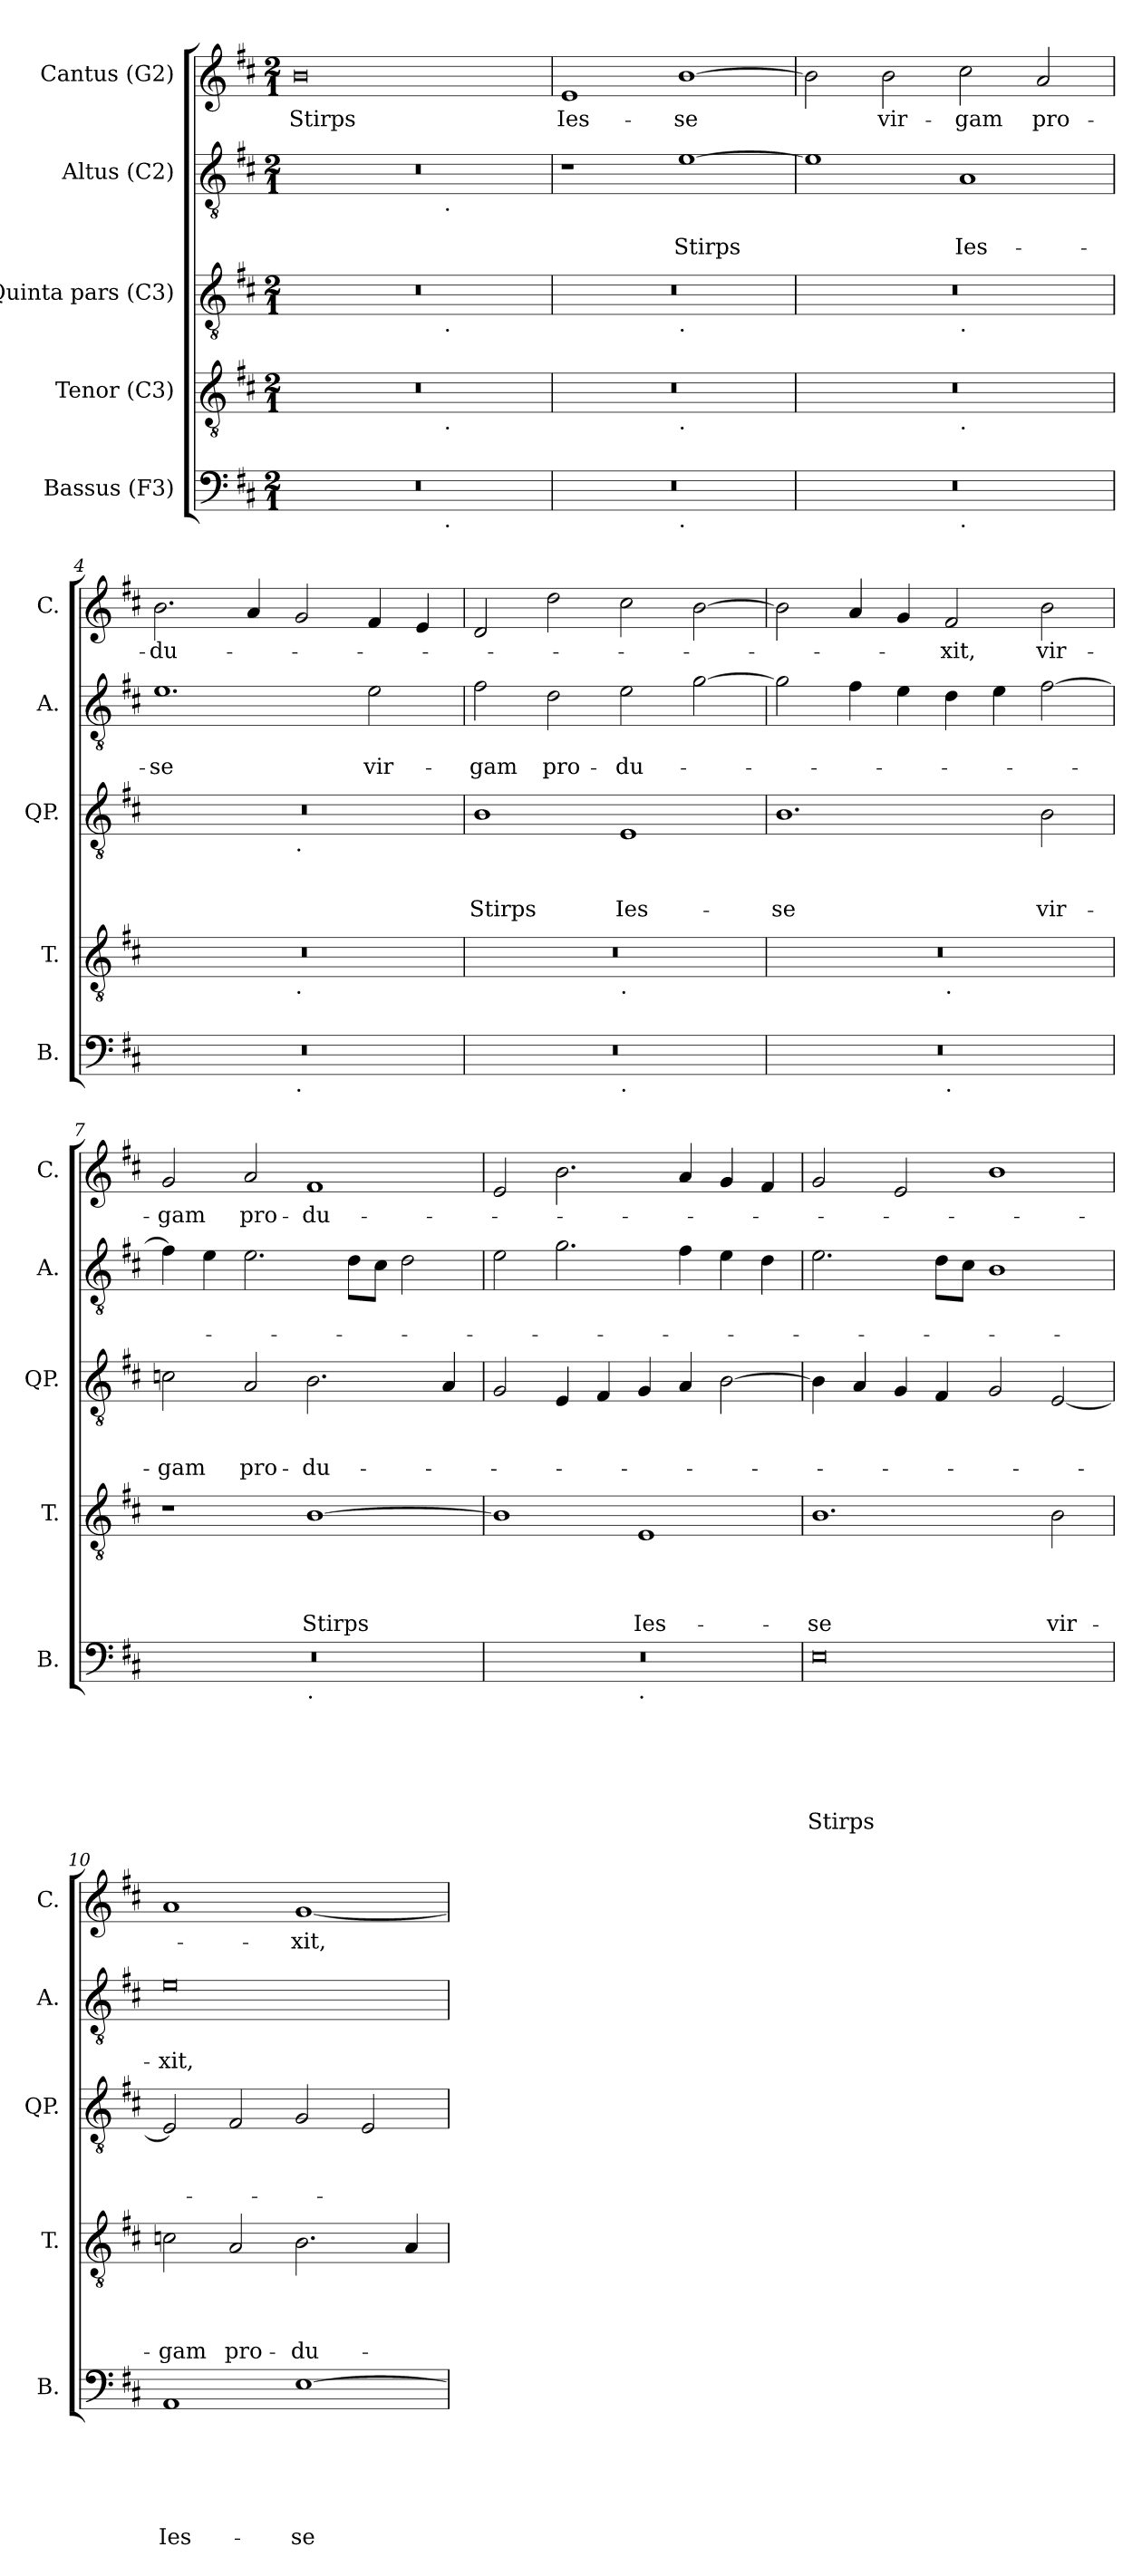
**kern	**text	**text	**text	**text	**text	**text	**kern	**text	**text	**text	**text	**kern	**text	**text	**text	**kern	**text	**text	**kern	**text
*part5	*part5	*part5	*part5	*part5	*part5	*part5	*part4	*part4	*part4	*part4	*part4	*part3	*part3	*part3	*part3	*part2	*part2	*part2	*part1	*part1
*staff5	*staff5	*staff5	*staff5	*staff5	*staff5	*staff5	*staff4	*staff4	*staff4	*staff4	*staff4	*staff3	*staff3	*staff3	*staff3	*staff2	*staff2	*staff2	*staff1	*staff1
*I"Bassus (F3)	*	*	*	*	*	*	*I"Tenor (C3)	*	*	*	*	*I"Quinta pars (C3)	*	*	*	*I"Altus (C2)	*	*	*I"Cantus (G2)	*
*I'B.	*	*	*	*	*	*	*I'T.	*	*	*	*	*I'QP.	*	*	*	*I'A.	*	*	*I'C.	*
*clefF4	*	*	*	*	*	*	*clefGv2	*	*	*	*	*clefGv2	*	*	*	*clefGv2	*	*	*clefG2	*
*k[f#c#]	*	*	*	*	*	*	*k[f#c#]	*	*	*	*	*k[f#c#]	*	*	*	*k[f#c#]	*	*	*k[f#c#]	*
*D:	*	*	*	*	*	*	*D:	*	*	*	*	*D:	*	*	*	*D:	*	*	*D:	*
*M2/1	*	*	*	*	*	*	*M2/1	*	*	*	*	*M2/1	*	*	*	*M2/1	*	*	*M2/1	*
=1	=1	=1	=1	=1	=1	=1	=1	=1	=1	=1	=1	=1	=1	=1	=1	=1	=1	=1	=1	=1
!	!	!	!	!	!	!	!	!	!	!	!	!	!	!	!	!	!	!	!	!LO:LY:b
*^	*	*	*	*	*	*	*^	*	*	*	*	*^	*	*	*	*^	*	*	*	*
0r	1ryy	.	.	.	.	.	.	0r	1ryy	.	.	.	.	0r	1ryy	.	.	.	0r	1ryy	.	.	0b	Stirps
.	8ryy	.	.	.	.	.	.	.	8ryy	.	.	.	.	.	8ryy	.	.	.	.	8ryy	.	.	.	.
!	!	!	!	!	!	!	!	!	!	!	!	!	!	!	!	!	!	!	!	!LO:TX:b:t=.	!	!	!	!
!	!	!	!	!	!	!	!	!	!	!	!	!	!	!	!LO:TX:b:t=.	!	!	!	!	!	!	!	!	!
!	!	!	!	!	!	!	!	!	!LO:TX:b:t=.	!	!	!	!	!	!	!	!	!	!	!	!	!	!	!
!	!LO:TX:b:t=.	!	!	!	!	!	!	!	!	!	!	!	!	!	!	!	!	!	!	!	!	!	!	!
.	2..ryy	.	.	.	.	.	.	.	2..ryy	.	.	.	.	.	2..ryy	.	.	.	.	2..ryy	.	.	.	.
=2	=2	=2	=2	=2	=2	=2	=2	=2	=2	=2	=2	=2	=2	=2	=2	=2	=2	=2	=2	=2	=2	=2	=2	=2
!	!	!	!	!	!	!	!	!	!	!	!	!	!	!	!	!	!	!	!	!	!	!	!	!LO:LY:b
*	*	*	*	*	*	*	*	*	*	*	*	*	*	*	*	*	*	*	*v	*v	*	*	*	*
0r	1ryy	.	.	.	.	.	.	0r	1ryy	.	.	.	.	0r	1ryy	.	.	.	1r	.	.	1e	Ies-
!	!	!	!	!	!	!	!	!	!	!	!	!	!	!	!LO:TX:b:t=.	!	!	!	!	!	!	!	!
!	!	!	!	!	!	!	!	!	!LO:TX:b:t=.	!	!	!	!	!	!	!	!	!	!	!	!	!	!
!	!LO:TX:b:t=.	!	!	!	!	!	!	!	!	!	!	!	!	!	!	!	!	!	!	!	!	!	!
!	!	!	!	!	!	!	!	!	!	!	!	!	!	!	!	!	!	!	!	!	!LO:LY:b	!	!LO:LY:b
.	1ryy	.	.	.	.	.	.	.	1ryy	.	.	.	.	.	1ryy	.	.	.	[>1e	.	Stirps	[>1b	-se
=3	=3	=3	=3	=3	=3	=3	=3	=3	=3	=3	=3	=3	=3	=3	=3	=3	=3	=3	=3	=3	=3	=3	=3
0r	1ryy	.	.	.	.	.	.	0r	1ryy	.	.	.	.	0r	1ryy	.	.	.	1e]	.	.	2b\]	.
!	!	!	!	!	!	!	!	!	!	!	!	!	!	!	!	!	!	!	!	!	!	!	!LO:LY:b
.	.	.	.	.	.	.	.	.	.	.	.	.	.	.	.	.	.	.	.	.	.	2b\	vir-
!	!	!	!	!	!	!	!	!	!	!	!	!	!	!	!LO:TX:b:t=.	!	!	!	!	!	!	!	!
!	!	!	!	!	!	!	!	!	!LO:TX:b:t=.	!	!	!	!	!	!	!	!	!	!	!	!	!	!
!	!LO:TX:b:t=.	!	!	!	!	!	!	!	!	!	!	!	!	!	!	!	!	!	!	!	!	!	!
!	!	!	!	!	!	!	!	!	!	!	!	!	!	!	!	!	!	!	!	!	!LO:LY:b	!	!LO:LY:b
.	1ryy	.	.	.	.	.	.	.	1ryy	.	.	.	.	.	1ryy	.	.	.	1A	.	Ies-	2cc#\	-gam
!	!	!	!	!	!	!	!	!	!	!	!	!	!	!	!	!	!	!	!	!	!	!	!LO:LY:b
.	.	.	.	.	.	.	.	.	.	.	.	.	.	.	.	.	.	.	.	.	.	2a/	pro-
=4	=4	=4	=4	=4	=4	=4	=4	=4	=4	=4	=4	=4	=4	=4	=4	=4	=4	=4	=4	=4	=4	=4	=4
!	!	!	!	!	!	!	!	!	!	!	!	!	!	!	!	!	!	!	!	!	!LO:LY:b	!	!LO:LY:b
0r	1ryy	.	.	.	.	.	.	0r	1ryy	.	.	.	.	0r	1ryy	.	.	.	1.e	.	-se	2.b\	-du-
.	.	.	.	.	.	.	.	.	.	.	.	.	.	.	.	.	.	.	.	.	.	4a/	.
!	!	!	!	!	!	!	!	!	!	!	!	!	!	!	!LO:TX:b:t=.	!	!	!	!	!	!	!	!
!	!	!	!	!	!	!	!	!	!LO:TX:b:t=.	!	!	!	!	!	!	!	!	!	!	!	!	!	!
!	!LO:TX:b:t=.	!	!	!	!	!	!	!	!	!	!	!	!	!	!	!	!	!	!	!	!	!	!
.	1ryy	.	.	.	.	.	.	.	1ryy	.	.	.	.	.	1ryy	.	.	.	.	.	.	2g/	.
!	!	!	!	!	!	!	!	!	!	!	!	!	!	!	!	!	!	!	!	!	!LO:LY:b	!	!
.	.	.	.	.	.	.	.	.	.	.	.	.	.	.	.	.	.	.	2e\	.	vir-	4f#/	.
.	.	.	.	.	.	.	.	.	.	.	.	.	.	.	.	.	.	.	.	.	.	4e/	.
!!LO:LB:g=z
=5	=5	=5	=5	=5	=5	=5	=5	=5	=5	=5	=5	=5	=5	=5	=5	=5	=5	=5	=5	=5	=5	=5	=5
!	!	!	!	!	!	!	!	!	!	!	!	!	!	!	!	!	!	!LO:LY:b	!	!	!LO:LY:b	!	!
*	*	*	*	*	*	*	*	*	*	*	*	*	*	*v	*v	*	*	*	*	*	*	*	*
0r	1ryy	.	.	.	.	.	.	0r	1ryy	.	.	.	.	1B	.	.	Stirps	2f#\	.	-gam	2d/	.
!	!	!	!	!	!	!	!	!	!	!	!	!	!	!	!	!	!	!	!	!LO:LY:b	!	!
.	.	.	.	.	.	.	.	.	.	.	.	.	.	.	.	.	.	2d\	.	pro-	2dd\	.
!	!	!	!	!	!	!	!	!	!LO:TX:b:t=.	!	!	!	!	!	!	!	!	!	!	!	!	!
!	!LO:TX:b:t=.	!	!	!	!	!	!	!	!	!	!	!	!	!	!	!	!	!	!	!	!	!
!	!	!	!	!	!	!	!	!	!	!	!	!	!	!	!	!	!LO:LY:b	!	!	!LO:LY:b	!	!
.	1ryy	.	.	.	.	.	.	.	1ryy	.	.	.	.	1E	.	.	Ies-	2e\	.	-du-	2cc#\	.
.	.	.	.	.	.	.	.	.	.	.	.	.	.	.	.	.	.	[>2g\	.	.	[>2b\	.
=6	=6	=6	=6	=6	=6	=6	=6	=6	=6	=6	=6	=6	=6	=6	=6	=6	=6	=6	=6	=6	=6	=6
!	!	!	!	!	!	!	!	!	!	!	!	!	!	!	!	!	!LO:LY:b	!	!	!	!	!
0r	1ryy	.	.	.	.	.	.	0r	1ryy	.	.	.	.	1.B	.	.	-se	2g\]	.	.	2b\]	.
.	.	.	.	.	.	.	.	.	.	.	.	.	.	.	.	.	.	4f#\	.	.	4a/	.
.	.	.	.	.	.	.	.	.	.	.	.	.	.	.	.	.	.	4e\	.	.	4g/	.
!	!	!	!	!	!	!	!	!	!LO:TX:b:t=.	!	!	!	!	!	!	!	!	!	!	!	!	!
!	!LO:TX:b:t=.	!	!	!	!	!	!	!	!	!	!	!	!	!	!	!	!	!	!	!	!	!
!	!	!	!	!	!	!	!	!	!	!	!	!	!	!	!	!	!	!	!	!	!	!LO:LY:b
.	1ryy	.	.	.	.	.	.	.	1ryy	.	.	.	.	.	.	.	.	4d\	.	.	2f#/	-xit,
.	.	.	.	.	.	.	.	.	.	.	.	.	.	.	.	.	.	4e\	.	.	.	.
!	!	!	!	!	!	!	!	!	!	!	!	!	!	!	!	!	!LO:LY:b	!	!	!	!	!LO:LY:b
.	.	.	.	.	.	.	.	.	.	.	.	.	.	2B\	.	.	vir-	[>2f#\	.	.	2b\	vir-
=7	=7	=7	=7	=7	=7	=7	=7	=7	=7	=7	=7	=7	=7	=7	=7	=7	=7	=7	=7	=7	=7	=7
!	!	!	!	!	!	!	!	!	!	!	!	!	!	!	!	!	!LO:LY:b	!	!	!	!	!LO:LY:b
*	*	*	*	*	*	*	*	*v	*v	*	*	*	*	*	*	*	*	*	*	*	*	*
0r	1ryy	.	.	.	.	.	.	1r	.	.	.	.	2c\	.	.	-gam	4f#\]	.	.	2g/	-gam
.	.	.	.	.	.	.	.	.	.	.	.	.	.	.	.	.	4e\	.	.	.	.
!	!	!	!	!	!	!	!	!	!	!	!	!	!	!	!	!LO:LY:b	!	!	!	!	!LO:LY:b
.	.	.	.	.	.	.	.	.	.	.	.	.	2A/	.	.	pro-	2.e\	.	.	2a/	pro-
!	!LO:TX:b:t=.	!	!	!	!	!	!	!	!	!	!	!	!	!	!	!	!	!	!	!	!
!	!	!	!	!	!	!	!	!	!	!	!	!LO:LY:b	!	!	!	!LO:LY:b	!	!	!	!	!LO:LY:b
.	1ryy	.	.	.	.	.	.	[>1B	.	.	.	Stirps	2.B\	.	.	-du-	.	.	.	1f#	-du-
.	.	.	.	.	.	.	.	.	.	.	.	.	.	.	.	.	8d\L	.	.	.	.
.	.	.	.	.	.	.	.	.	.	.	.	.	.	.	.	.	8c#\J	.	.	.	.
.	.	.	.	.	.	.	.	.	.	.	.	.	.	.	.	.	2d\	.	.	.	.
.	.	.	.	.	.	.	.	.	.	.	.	.	4A/	.	.	.	.	.	.	.	.
=8	=8	=8	=8	=8	=8	=8	=8	=8	=8	=8	=8	=8	=8	=8	=8	=8	=8	=8	=8	=8	=8
0r	1ryy	.	.	.	.	.	.	1B]	.	.	.	.	2G/	.	.	.	2e\	.	.	2e/	.
.	.	.	.	.	.	.	.	.	.	.	.	.	4E/	.	.	.	2.g\	.	.	2.b\	.
.	.	.	.	.	.	.	.	.	.	.	.	.	4F#/	.	.	.	.	.	.	.	.
!	!LO:TX:b:t=.	!	!	!	!	!	!	!	!	!	!	!	!	!	!	!	!	!	!	!	!
!	!	!	!	!	!	!	!	!	!	!	!	!LO:LY:b	!	!	!	!	!	!	!	!	!
.	1ryy	.	.	.	.	.	.	1E	.	.	.	Ies-	4G/	.	.	.	.	.	.	.	.
.	.	.	.	.	.	.	.	.	.	.	.	.	4A/	.	.	.	4f#\	.	.	4a/	.
.	.	.	.	.	.	.	.	.	.	.	.	.	[<2B\	.	.	.	4e\	.	.	4g/	.
.	.	.	.	.	.	.	.	.	.	.	.	.	.	.	.	.	4d\	.	.	4f#/	.
!!LO:LB:g=z
=9	=9	=9	=9	=9	=9	=9	=9	=9	=9	=9	=9	=9	=9	=9	=9	=9	=9	=9	=9	=9	=9
!	!	!	!	!	!	!	!LO:LY:b	!	!	!	!	!LO:LY:b	!	!	!	!	!	!	!	!	!
*v	*v	*	*	*	*	*	*	*	*	*	*	*	*	*	*	*	*	*	*	*	*
0E	.	.	.	.	.	Stirps	1.B	.	.	.	-se	4B\]	.	.	.	2.e\	.	.	2g/	.
.	.	.	.	.	.	.	.	.	.	.	.	4A/	.	.	.	.	.	.	.	.
.	.	.	.	.	.	.	.	.	.	.	.	4G/	.	.	.	.	.	.	2e/	.
.	.	.	.	.	.	.	.	.	.	.	.	4F#/	.	.	.	8d\L	.	.	.	.
.	.	.	.	.	.	.	.	.	.	.	.	.	.	.	.	8c#\J	.	.	.	.
.	.	.	.	.	.	.	.	.	.	.	.	2G/	.	.	.	1B	.	.	1b	.
!	!	!	!	!	!	!	!	!	!	!	!LO:LY:b	!	!	!	!	!	!	!	!	!
.	.	.	.	.	.	.	2B\	.	.	.	vir-	[<2E/	.	.	.	.	.	.	.	.
=10	=10	=10	=10	=10	=10	=10	=10	=10	=10	=10	=10	=10	=10	=10	=10	=10	=10	=10	=10	=10
!	!	!	!	!	!	!LO:LY:b	!	!	!	!	!LO:LY:b	!	!	!	!	!	!	!LO:LY:b	!	!
1AA	.	.	.	.	.	Ies-	2cn\	.	.	.	-gam	2E/]	.	.	.	0e	.	-xit,	1a	.
!	!	!	!	!	!	!	!	!	!	!	!LO:LY:b	!	!	!	!	!	!	!	!	!
.	.	.	.	.	.	.	2A/	.	.	.	pro-	2F#/	.	.	.	.	.	.	.	.
!	!	!	!	!	!	!LO:LY:b	!	!	!	!	!LO:LY:b	!	!	!	!	!	!	!	!	!LO:LY:b
[>1E	.	.	.	.	.	-se	2.B\	.	.	.	-du-	2G/	.	.	.	.	.	.	[<1g	-xit,
.	.	.	.	.	.	.	.	.	.	.	.	2E/	.	.	.	.	.	.	.	.
.	.	.	.	.	.	.	4A/	.	.	.	.	.	.	.	.	.	.	.	.	.
=	=	=	=	=	=	=	=	=	=	=	=	=	=	=	=	=	=	=	=	=
*-	*-	*-	*-	*-	*-	*-	*-	*-	*-	*-	*-	*-	*-	*-	*-	*-	*-	*-	*-	*-
